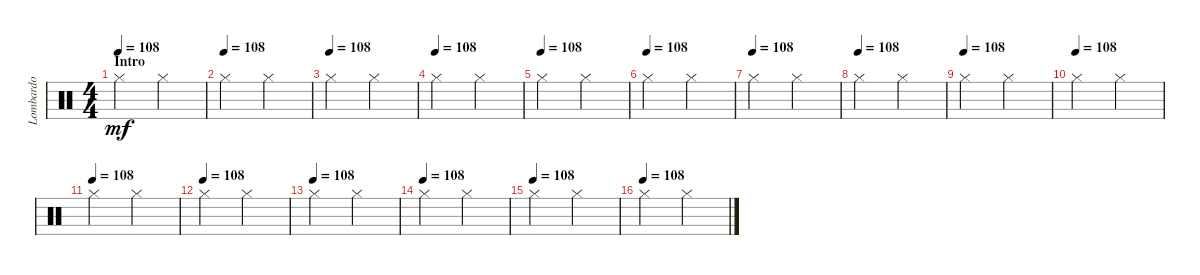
\track ("Lombardo" "Lombardo") {instrument percussion}
\staff {score}
\articulation defaults
\ts (4 4)
\section ("" "Intro")
\tempo 108
\clef neutral
\ks c "Hi-Hat (closed)".2{dy mf} "Hi-Hat (closed)".2
|
\tempo (108)
"Hi-Hat (closed)".2 "Hi-Hat (closed)".2 |
\tempo (108)
"Hi-Hat (closed)".2 "Hi-Hat (closed)".2 |
\tempo (108)
"Hi-Hat (closed)".2 "Hi-Hat (closed)".2 |
\tempo (108)
"Hi-Hat (closed)".2 "Hi-Hat (closed)".2 |
\tempo (108)
"Hi-Hat (closed)".2 "Hi-Hat (closed)".2 |
\tempo (108)
"Hi-Hat (closed)".2 "Hi-Hat (closed)".2 |
\tempo (108)
"Hi-Hat (closed)".2 "Hi-Hat (closed)".2 |
\tempo (108)
"Hi-Hat (closed)".2 "Hi-Hat (closed)".2 |
\tempo (108)
"Hi-Hat (closed)".2 "Hi-Hat (closed)".2 |
\tempo (108)
"Hi-Hat (closed)".2 "Hi-Hat (closed)".2 |
\tempo (108)
"Hi-Hat (closed)".2 "Hi-Hat (closed)".2 |
\tempo (108)
"Hi-Hat (closed)".2 "Hi-Hat (closed)".2 |
\tempo (108)
"Hi-Hat (closed)".2 "Hi-Hat (closed)".2 |
\tempo (108)
"Hi-Hat (closed)".2 "Hi-Hat (closed)".2 |
\tempo (108)
"Hi-Hat (closed)".2 "Hi-Hat (closed)".2
